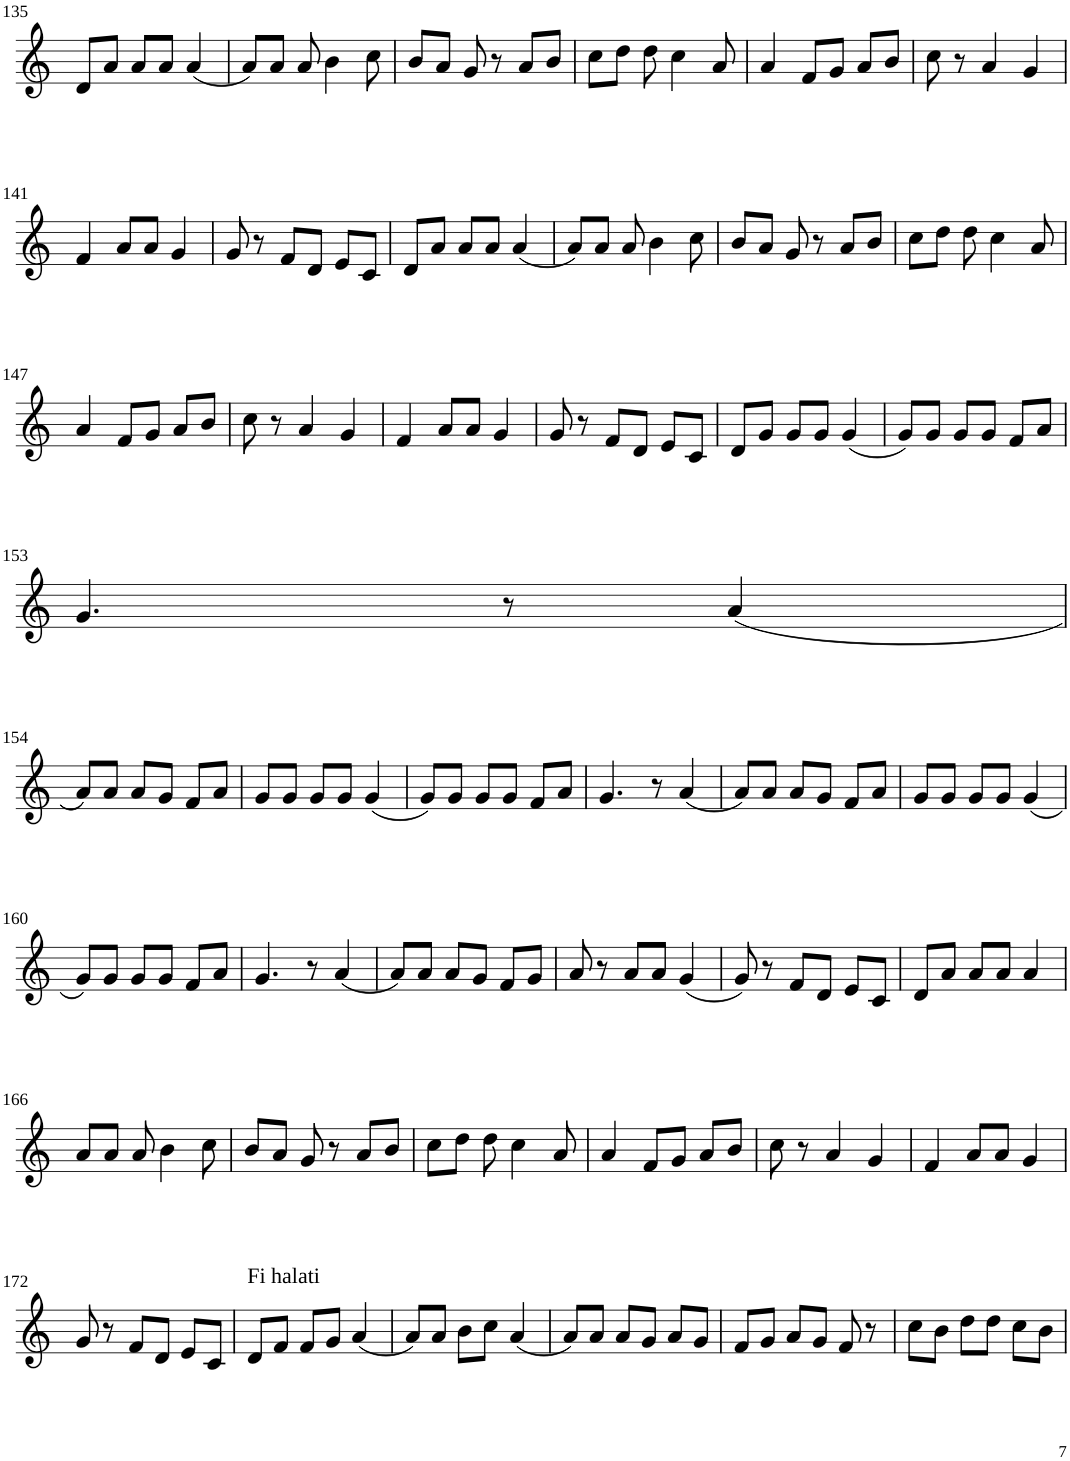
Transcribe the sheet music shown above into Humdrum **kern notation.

**kern
*part1
*staff1
*I"Violin
!!LO:PB:g=z
*clefG2
*k[]
*M3/4
=135
8d/L
8a/J
8a/L
8a/J
(4a/
=136
8a/L)
8a/J
8a/
4b\
8cc\
=137
8b/L
8a/J
8g/
8r
8a/L
8b/J
=138
8cc\L
8dd\J
8dd\
4cc\
8a/
=139
4a/
8f/L
8g/J
8a/L
8b/J
=140
8cc\
8r
4a/
4g/
!!LO:LB:g=z
=141
4f/
8a/L
8a/J
4g/
=142
8g/
8r
8f/L
8d/J
8e/L
8c/J
=143
8d/L
8a/J
8a/L
8a/J
(4a/
=144
8a/L)
8a/J
8a/
4b\
8cc\
=145
8b/L
8a/J
8g/
8r
8a/L
8b/J
=146
8cc\L
8dd\J
8dd\
4cc\
8a/
!!LO:LB:g=z
=147
4a/
8f/L
8g/J
8a/L
8b/J
=148
8cc\
8r
4a/
4g/
=149
4f/
8a/L
8a/J
4g/
=150
8g/
8r
8f/L
8d/J
8e/L
8c/J
=151
8d/L
8g/J
8g/L
8g/J
(4g/
=152
8g/L)
8g/J
8g/L
8g/J
8f/L
8a/J
!!LO:LB:g=z
=153
4.g/
8r
(4a/
!!LO:LB:g=z
=154
8a/L)
8a/J
8a/L
8g/J
8f/L
8a/J
=155
8g/L
8g/J
8g/L
8g/J
(4g/
=156
8g/L)
8g/J
8g/L
8g/J
8f/L
8a/J
=157
4.g/
8r
(4a/
=158
8a/L)
8a/J
8a/L
8g/J
8f/L
8a/J
=159
8g/L
8g/J
8g/L
8g/J
(4g/
!!LO:LB:g=z
=160
8g/L)
8g/J
8g/L
8g/J
8f/L
8a/J
=161
4.g/
8r
(4a/
=162
8a/L)
8a/J
8a/L
8g/J
8f/L
8g/J
=163
8a/
8r
8a/L
8a/J
(4g/
=164
8g/)
8r
8f/L
8d/J
8e/L
8c/J
=165
8d/L
8a/J
8a/L
8a/J
4a/
!!LO:LB:g=z
=166
8a/L
8a/J
8a/
4b\
8cc\
=167
8b/L
8a/J
8g/
8r
8a/L
8b/J
=168
8cc\L
8dd\J
8dd\
4cc\
8a/
=169
4a/
8f/L
8g/J
8a/L
8b/J
=170
8cc\
8r
4a/
4g/
=171
4f/
8a/L
8a/J
4g/
!!LO:LB:g=z
=172
8g/
8r
8f/L
8d/J
8e/L
8c/J
=173
!LO:TX:a:t=Fi halati
8d/L
8f/J
8f/L
8g/J
(4a/
=174
8a/L)
8a/J
8b\L
8cc\J
(4a/
=175
8a/L)
8a/J
8a/L
8g/J
8a/L
8g/J
=176
8f/L
8g/J
8a/L
8g/J
8f/
8r
=177
8cc\L
8b\J
8dd\L
8dd\J
8cc\L
8b\J
=
*-
